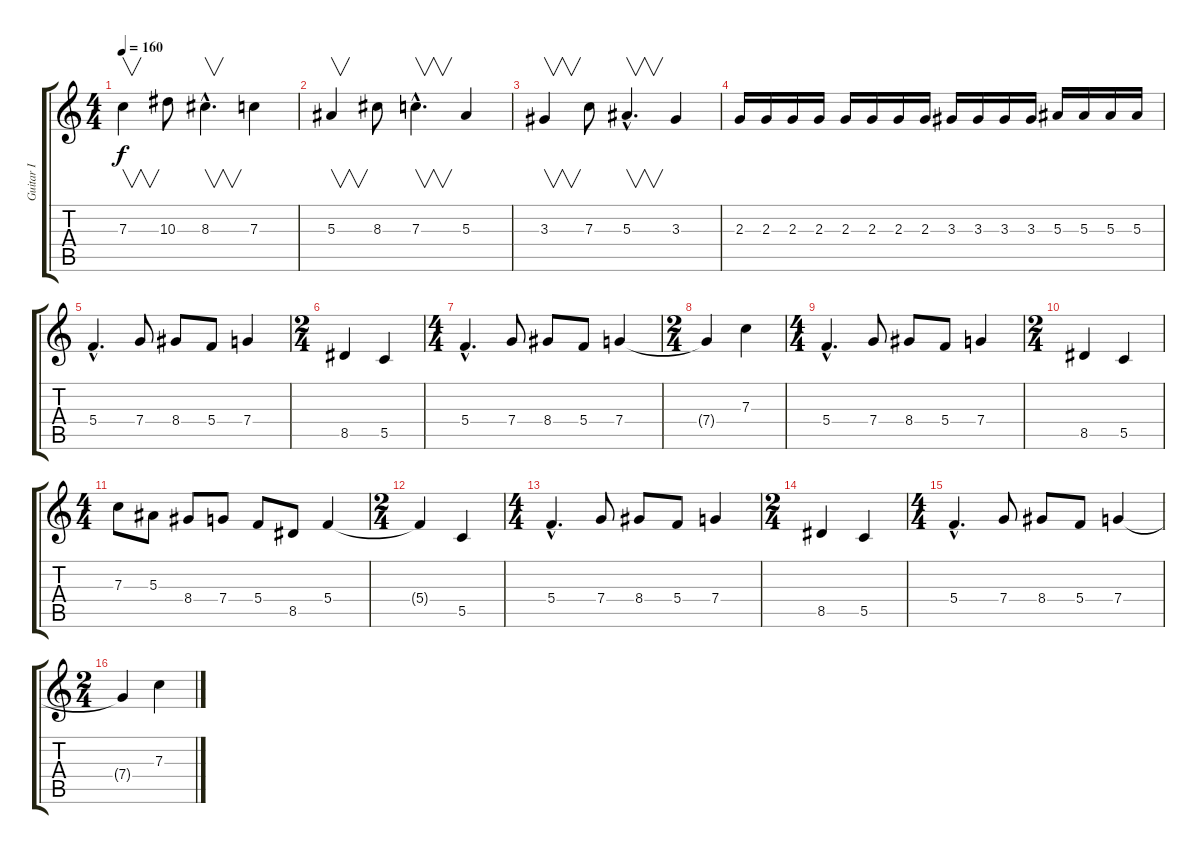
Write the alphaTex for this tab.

\track ("Guitar I" "Guitar I") {instrument distortionguitar}
\staff {score tabs}
\tuning (D4 A3 F3 C3 G2 D2) {hide}
\ts (4 4)
\tempo 160
\clef g2
\ks c
7.3.4{v dy f} 10.3.8 8.3{hac}.4{v d} 7.3.4 |
5.3.4{v} 8.3.8 7.3{hac}.4{v d} 5.3.4 |
3.3.4{v} 7.3.8 5.3{hac}.4{v d} 3.3.4 |
2.3.16 2.3.16 2.3.16 2.3.16 2.3.16 2.3.16 2.3.16 2.3.16 3.3.16 3.3.16 3.3.16 3.3.16 5.3.16 5.3.16 5.3.16 5.3.16 |
5.4{hac}.4{d} 7.4.8 8.4.8 5.4.8 7.4.4 |
\ts (2 4)
8.5.4 5.5.4 |
\ts (4 4)
5.4{hac}.4{d} 7.4.8 8.4.8 5.4.8 7.4.4 |
\ts (2 4)
7.4{t}.4 7.3.4 |
\ts (4 4)
5.4{hac}.4{d} 7.4.8 8.4.8 5.4.8 7.4.4 |
\ts (2 4)
8.5.4 5.5.4 |
\ts (4 4)
7.3.8 5.3.8 8.4.8 7.4.8 5.4.8 8.5.8 5.4.4 |
\ts (2 4)
5.4{t}.4 5.5.4 |
\ts (4 4)
5.4{hac}.4{d} 7.4.8 8.4.8 5.4.8 7.4.4 |
\ts (2 4)
8.5.4 5.5.4 |
\ts (4 4)
5.4{hac}.4{d} 7.4.8 8.4.8 5.4.8 7.4.4 |
\ts (2 4)
7.4{t}.4 7.3.4
